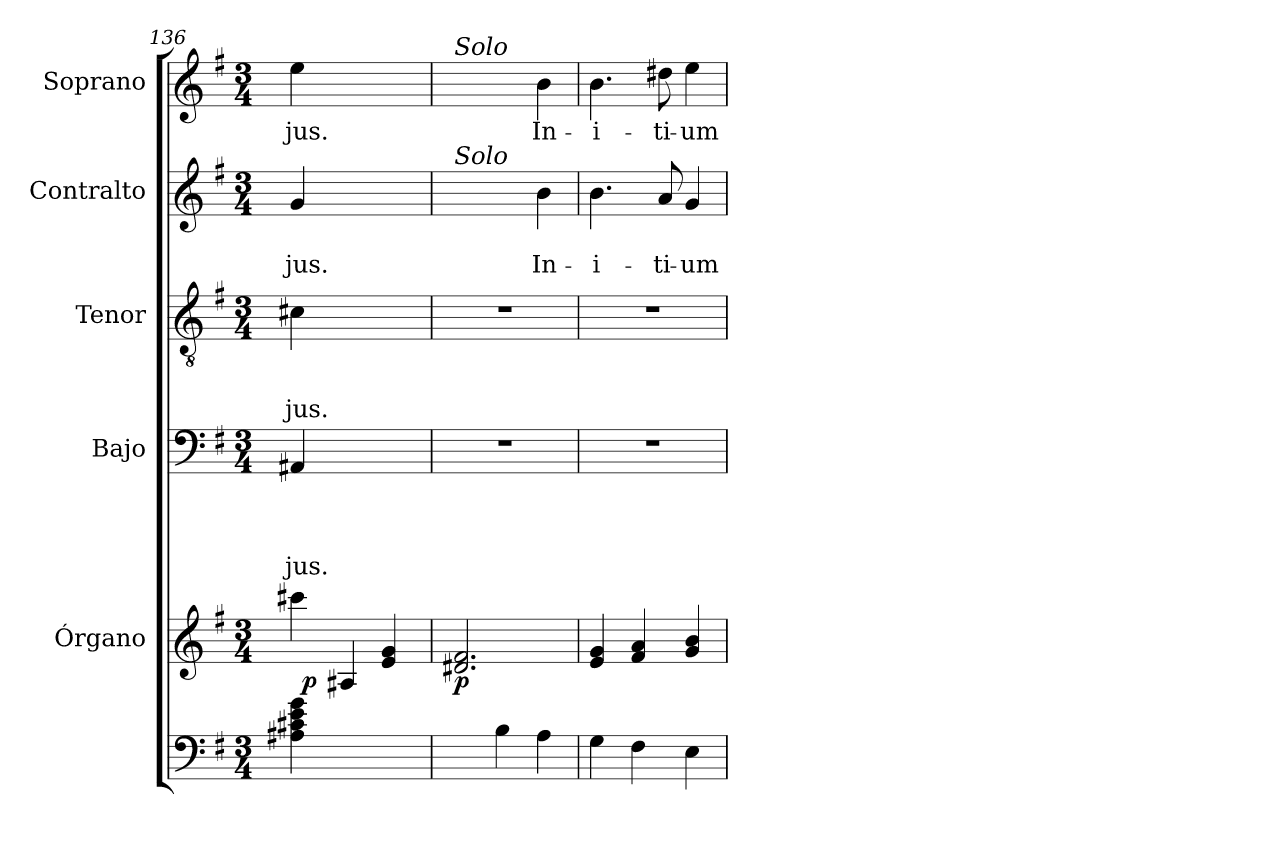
**kern	**dynam	**kern	**kern	**text	**text	**text	**text	**kern	**text	**text	**text	**kern	**text	**text	**kern	**text
*part6	*part6	*part5	*part4	*part4	*part4	*part4	*part4	*part3	*part3	*part3	*part3	*part2	*part2	*part2	*part1	*part1
*staff6	*staff6	*staff5	*staff4	*staff4	*staff4	*staff4	*staff4	*staff3	*staff3	*staff3	*staff3	*staff2	*staff2	*staff2	*staff1	*staff1
*	*	*I"Órgano	*I"Bajo	*	*	*	*	*I"Tenor	*	*	*	*I"Contralto	*	*	*I"Soprano	*
*clefF4	*	*clefG2	*clefF4	*	*	*	*	*clefGv2	*	*	*	*clefG2	*	*	*clefG2	*
*k[f#]	*	*k[f#]	*k[f#]	*	*	*	*	*k[f#]	*	*	*	*k[f#]	*	*	*k[f#]	*
*G:	*	*G:	*G:	*	*	*	*	*G:	*	*	*	*G:	*	*	*G:	*
*M3/4	*	*M3/4	*M3/4	*	*	*	*	*M3/4	*	*	*	*M3/4	*	*	*M3/4	*
=136	=136	=136	=136	=136	=136	=136	=136	=136	=136	=136	=136	=136	=136	=136	=136	=136
!	!	!	!	!	!	!	!LO:LY:b	!	!	!	!LO:LY:b	!	!	!LO:LY:b	!	!LO:LY:b
*^	*	*	*	*	*	*	*	*	*	*	*	*	*	*	*	*
4A#X\ 4c#X\ 4e\ 4g\	32ryy	.	4ccc#X\	4AA#X/	.	.	.	-jus.	4c#X\	.	.	-jus.	4g/	.	-jus.	4ee\	-jus.
!	!	!LO:DY:a	!	!	!	!	!	!	!	!	!	!	!	!	!	!	!
.	2ryy	p	.	.	.	.	.	.	.	.	.	.	.	.	.	.	.
2ryy	.	.	4A#X/	2ryy	.	.	.	.	2ryy	.	.	.	2ryy	.	.	2ryy	.
.	.	.	4e/ 4g/	.	.	.	.	.	.	.	.	.	.	.	.	.	.
.	8..ryy	.	.	.	.	.	.	.	.	.	.	.	.	.	.	.	.
=137	=137	=137	=137	=137	=137	=137	=137	=137	=137	=137	=137	=137	=137	=137	=137	=137	=137
!	!	!	!	!	!	!	!	!	!	!	!	!	!	!	!	!LO:TX:a:i:t=Solo	!
!	!	!	!	!	!	!	!	!	!	!	!	!	!LO:TX:a:i:t=Solo	!	!	!	!
!	!	!LO:DY:a	!	!	!	!	!	!	!	!	!	!	!	!	!	!	!
*v	*v	*	*	*	*	*	*	*	*	*	*	*	*	*	*	*	*
4ryy	p	2.d#X/ 2.f#/	2.r	.	.	.	.	2.r	.	.	.	2ryy	.	.	2ryy	.
4B\	.	.	.	.	.	.	.	.	.	.	.	.	.	.	.	.
!	!	!	!	!	!	!	!	!	!	!	!	!	!	!LO:LY:b	!	!LO:LY:b
4A\	.	.	.	.	.	.	.	.	.	.	.	4b\	.	In-	4b\	In-
=138	=138	=138	=138	=138	=138	=138	=138	=138	=138	=138	=138	=138	=138	=138	=138	=138
!	!	!	!	!	!	!	!	!	!	!	!	!	!	!LO:LY:b	!	!LO:LY:b
4G\	.	4e/ 4g/	2.r	.	.	.	.	2.r	.	.	.	4.b\	.	-i-	4.b\	-i-
4F#\	.	4f#/ 4a/	.	.	.	.	.	.	.	.	.	.	.	.	.	.
!	!	!	!	!	!	!	!	!	!	!	!	!	!	!LO:LY:b	!	!LO:LY:b
.	.	.	.	.	.	.	.	.	.	.	.	8a/	.	-ti-	8dd#X\	-ti-
!	!	!	!	!	!	!	!	!	!	!	!	!	!	!LO:LY:b	!	!LO:LY:b
4E\	.	4g/ 4b/	.	.	.	.	.	.	.	.	.	4g/	.	-um	4ee\	-um
=	=	=	=	=	=	=	=	=	=	=	=	=	=	=	=	=
*-	*-	*-	*-	*-	*-	*-	*-	*-	*-	*-	*-	*-	*-	*-	*-	*-
